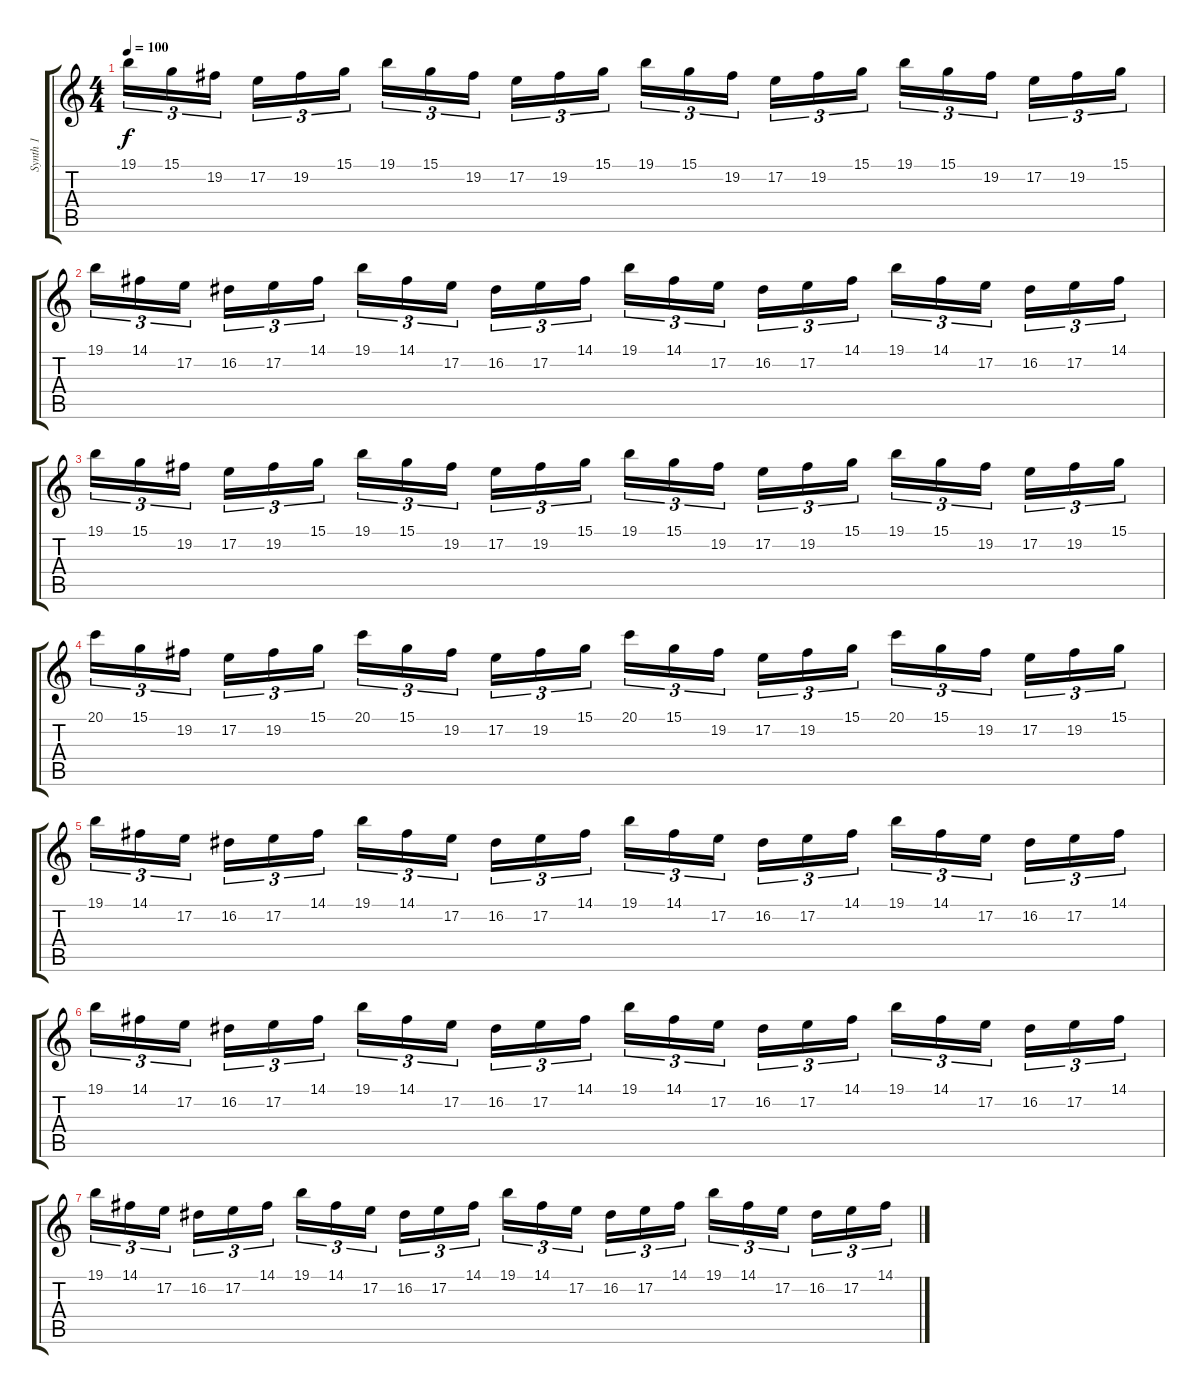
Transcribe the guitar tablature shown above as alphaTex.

\track ("Synth 1" "Synth 1") {instrument harpsichord}
\staff {score tabs}
\tuning (E4 B3 G3 D3 A2 E2) {hide}
\ts (4 4)
\tempo 100
\clef g2
\ks c
19.1.16{tu (3 2) dy f} 15.1.16{tu (3 2)} 19.2.16{tu (3 2)} 17.2.16{tu (3 2)} 19.2.16{tu (3 2)} 15.1.16{tu (3 2)} 19.1.16{tu (3 2)} 15.1.16{tu (3 2)} 19.2.16{tu (3 2)} 17.2.16{tu (3 2)} 19.2.16{tu (3 2)} 15.1.16{tu (3 2)} 19.1.16{tu (3 2)} 15.1.16{tu (3 2)} 19.2.16{tu (3 2)} 17.2.16{tu (3 2)} 19.2.16{tu (3 2)} 15.1.16{tu (3 2)} 19.1.16{tu (3 2)} 15.1.16{tu (3 2)} 19.2.16{tu (3 2)} 17.2.16{tu (3 2)} 19.2.16{tu (3 2)} 15.1.16{tu (3 2)} |
19.1.16{tu (3 2)} 14.1.16{tu (3 2)} 17.2.16{tu (3 2)} 16.2.16{tu (3 2)} 17.2.16{tu (3 2)} 14.1.16{tu (3 2)} 19.1.16{tu (3 2)} 14.1.16{tu (3 2)} 17.2.16{tu (3 2)} 16.2.16{tu (3 2)} 17.2.16{tu (3 2)} 14.1.16{tu (3 2)} 19.1.16{tu (3 2)} 14.1.16{tu (3 2)} 17.2.16{tu (3 2)} 16.2.16{tu (3 2)} 17.2.16{tu (3 2)} 14.1.16{tu (3 2)} 19.1.16{tu (3 2)} 14.1.16{tu (3 2)} 17.2.16{tu (3 2)} 16.2.16{tu (3 2)} 17.2.16{tu (3 2)} 14.1.16{tu (3 2)} |
19.1.16{tu (3 2)} 15.1.16{tu (3 2)} 19.2.16{tu (3 2)} 17.2.16{tu (3 2)} 19.2.16{tu (3 2)} 15.1.16{tu (3 2)} 19.1.16{tu (3 2)} 15.1.16{tu (3 2)} 19.2.16{tu (3 2)} 17.2.16{tu (3 2)} 19.2.16{tu (3 2)} 15.1.16{tu (3 2)} 19.1.16{tu (3 2)} 15.1.16{tu (3 2)} 19.2.16{tu (3 2)} 17.2.16{tu (3 2)} 19.2.16{tu (3 2)} 15.1.16{tu (3 2)} 19.1.16{tu (3 2)} 15.1.16{tu (3 2)} 19.2.16{tu (3 2)} 17.2.16{tu (3 2)} 19.2.16{tu (3 2)} 15.1.16{tu (3 2)} |
20.1.16{tu (3 2)} 15.1.16{tu (3 2)} 19.2.16{tu (3 2)} 17.2.16{tu (3 2)} 19.2.16{tu (3 2)} 15.1.16{tu (3 2)} 20.1.16{tu (3 2)} 15.1.16{tu (3 2)} 19.2.16{tu (3 2)} 17.2.16{tu (3 2)} 19.2.16{tu (3 2)} 15.1.16{tu (3 2)} 20.1.16{tu (3 2)} 15.1.16{tu (3 2)} 19.2.16{tu (3 2)} 17.2.16{tu (3 2)} 19.2.16{tu (3 2)} 15.1.16{tu (3 2)} 20.1.16{tu (3 2)} 15.1.16{tu (3 2)} 19.2.16{tu (3 2)} 17.2.16{tu (3 2)} 19.2.16{tu (3 2)} 15.1.16{tu (3 2)} |
19.1.16{tu (3 2) instrument harpsichord} 14.1.16{tu (3 2)} 17.2.16{tu (3 2)} 16.2.16{tu (3 2)} 17.2.16{tu (3 2)} 14.1.16{tu (3 2)} 19.1.16{tu (3 2)} 14.1.16{tu (3 2)} 17.2.16{tu (3 2)} 16.2.16{tu (3 2)} 17.2.16{tu (3 2)} 14.1.16{tu (3 2)} 19.1.16{tu (3 2)} 14.1.16{tu (3 2)} 17.2.16{tu (3 2)} 16.2.16{tu (3 2)} 17.2.16{tu (3 2)} 14.1.16{tu (3 2)} 19.1.16{tu (3 2)} 14.1.16{tu (3 2)} 17.2.16{tu (3 2)} 16.2.16{tu (3 2)} 17.2.16{tu (3 2)} 14.1.16{tu (3 2)} |
19.1.16{tu (3 2)} 14.1.16{tu (3 2)} 17.2.16{tu (3 2)} 16.2.16{tu (3 2)} 17.2.16{tu (3 2)} 14.1.16{tu (3 2)} 19.1.16{tu (3 2)} 14.1.16{tu (3 2)} 17.2.16{tu (3 2)} 16.2.16{tu (3 2)} 17.2.16{tu (3 2)} 14.1.16{tu (3 2)} 19.1.16{tu (3 2)} 14.1.16{tu (3 2)} 17.2.16{tu (3 2)} 16.2.16{tu (3 2)} 17.2.16{tu (3 2)} 14.1.16{tu (3 2)} 19.1.16{tu (3 2)} 14.1.16{tu (3 2)} 17.2.16{tu (3 2)} 16.2.16{tu (3 2)} 17.2.16{tu (3 2)} 14.1.16{tu (3 2)} |
19.1.16{tu (3 2)} 14.1.16{tu (3 2)} 17.2.16{tu (3 2)} 16.2.16{tu (3 2)} 17.2.16{tu (3 2)} 14.1.16{tu (3 2)} 19.1.16{tu (3 2)} 14.1.16{tu (3 2)} 17.2.16{tu (3 2)} 16.2.16{tu (3 2)} 17.2.16{tu (3 2)} 14.1.16{tu (3 2)} 19.1.16{tu (3 2)} 14.1.16{tu (3 2)} 17.2.16{tu (3 2)} 16.2.16{tu (3 2)} 17.2.16{tu (3 2)} 14.1.16{tu (3 2)} 19.1.16{tu (3 2)} 14.1.16{tu (3 2)} 17.2.16{tu (3 2)} 16.2.16{tu (3 2)} 17.2.16{tu (3 2)} 14.1.16{tu (3 2)}
